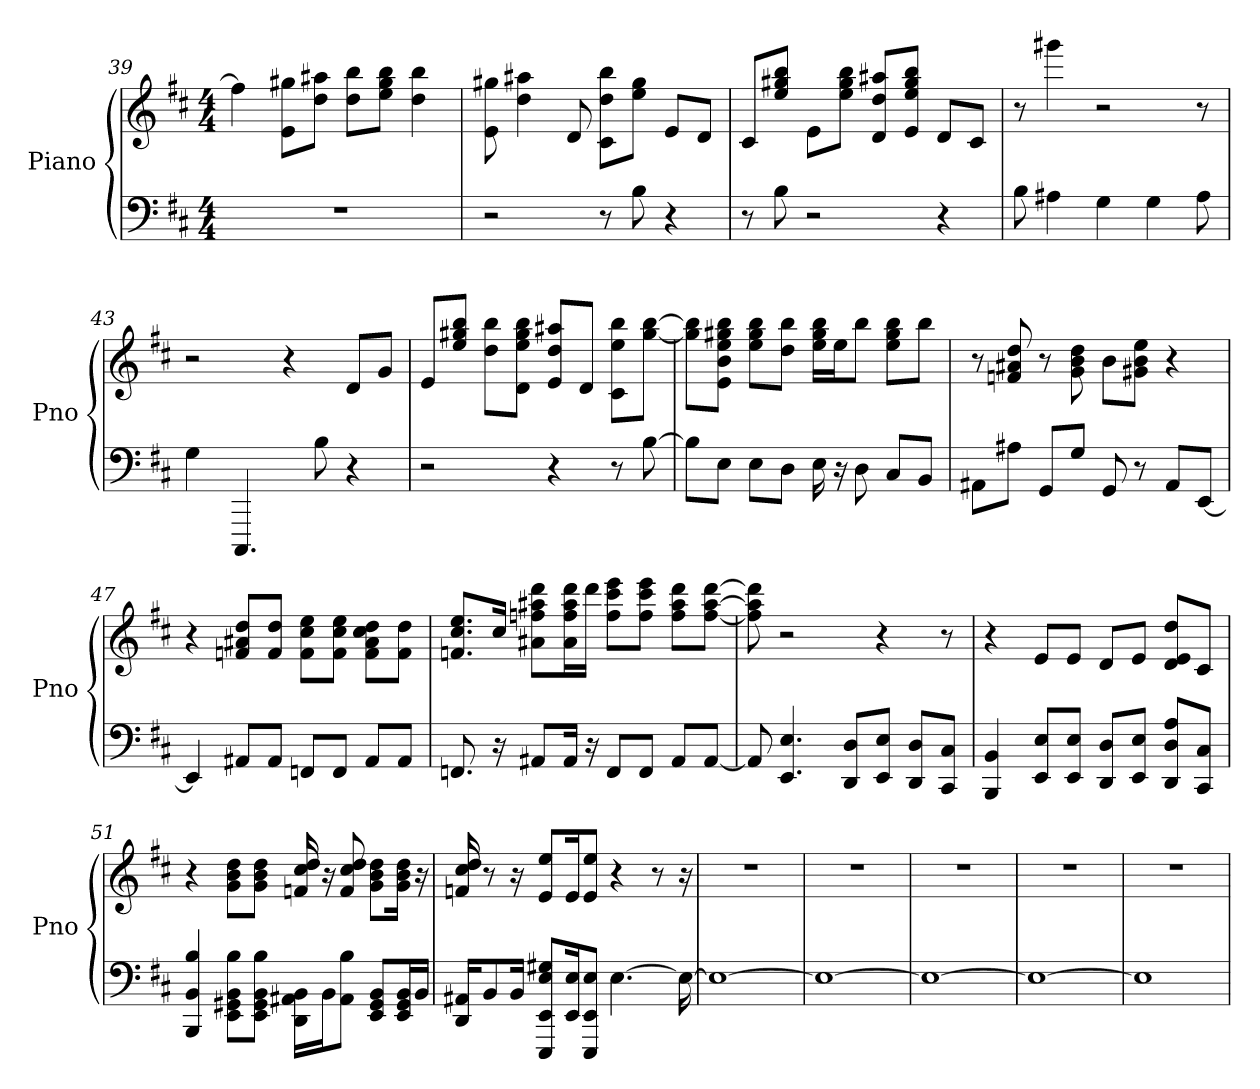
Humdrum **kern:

**kern	**kern
*part1	*part1
*staff2	*staff1
*I"Piano	*
*I'Pno	*
*clefF4	*clefG2
*k[f#c#]	*k[f#c#]
*D:	*D:
*M4/4	*M4/4
=39	=39
1r	4ff]
.	8gg#\ 8e\L
.	8aa#\ 8dd\J
.	8dd\ 8bb\L
.	8ee\ 8gg#\ 8bb\J
.	4bb 4dd
=40	=40
2r	8e 8gg#
.	4dd 4aa#
.	8d
8r	8dd\ 8c#\ 8bb\L
8B	8ee\ 8gg#\J
4r	8e/L
.	8d/J
=41	=41
8r	8c#/L
8B	8ee/ 8bb/ 8gg#/J
2r	8e\L
.	8ee\ 8bb\ 8gg#\J
.	8d/ 8aa#/ 8dd/L
.	8e/ 8gg#/ 8bb/ 8ee/J
4r	8d/L
.	8c#/J
=42	=42
8B	8r
4A#	4ggg#
4G	2r
4G	.
8A#	8r
=43	=43
4G	2r
4.CCC#	.
.	4r
8B	.
4r	8d/L
.	8g/J
=44	=44
2r	8e/L
.	8bb/ 8gg#/ 8ee/J
.	8dd\ 8bb\L
.	8bb\ 8gg#\ 8d\ 8ee\J
4r	8dd/ 8e/ 8aa#/L
.	8d/J
8r	8ee\ 8bb\ 8c#\L
[8B	[8bb\ [8gg#\J
=45	=45
8B\L]	8bb]\ 8gg#]\L
8E\J	8bb\ 8ee\ 8gg#\ 8b\ 8e\J
8E\L	8ee\ 8gg#\ 8bb\L
8D\J	8bb\ 8dd\J
16E	16ee\ 16gg#\ 16bb\LL
16r	16ee\J
8D	8bb\J
8C#/L	8ee\ 8gg#\ 8bb\L
8BB/J	8bb\J
=46	=46
8AA#\L	8r
8A#\J	8a# 8f 8dd
8GG/L	8r
8G/J	8b 8g 8dd
8GG	8b\L
8r	8b\ 8g#\ 8ee\J
8AA#/L	4r
[8EE/J	.
=47	=47
4EE]	4r
8AA#/L	8f/ 8a#/ 8dd/L
8AA#/J	8dd/ 8f/J
8FF/L	8ee\ 8cc#\ 8f\L
8FF/J	8ee\ 8f\ 8cc#\J
8AA#/L	8a#\ 8f\ 8dd\ 8cc#\L
8AA#/J	8f\ 8dd\J
=48	=48
8.FF	8.f/ 8.ee/ 8.cc#/L
16r	16cc#/Jk
8AA#/L	8a#\ 8ff\ 8aa#\ 8ddd\L
16AA#/Jk	16aa#\ 16ddd\ 16ff\ 16a#\L
16r	16ddd\JJ
8FF/L	8eee\ 8ccc#\ 8ff\L
8FF/J	8ccc#\ 8ff\ 8eee\J
8AA#/L	8ddd\ 8aa#\ 8ff\L
[8AA#/J	[8ff\ [8ddd\ [8aa#\J
=49	=49
8AA#]	8ff] 8ddd] 8aa#]
4.E 4.EE	2r
8D/ 8DD/L	.
8E/ 8EE/J	4r
8D/ 8DD/L	.
8C#/ 8CC#/J	8r
=50	=50
4BB 4BBB	4r
8EE/ 8E/L	8e/L
8E/ 8EE/J	8e/J
8DD/ 8D/L	8d/L
8E/ 8EE/J	8e/J
8DD/ 8D/ 8A/L	8e/ 8dd/ 8d/L
8C#/ 8CC#/J	8c#/J
=51	=51
4B 4BB 4BBB	4r
8B\ 8BB\ 8EE\ 8GG#\L	8g\ 8b\ 8dd\L
8GG#\ 8EE\ 8BB\ 8B\J	8b\ 8g\ 8dd\J
16BB\ 16DD\ 16AA#\LL	16dd 16f 16cc#
16BB\J	16r
8AA#\ 8B\J	8dd 8cc# 8f
8GG#/ 8EE/ 8BB/L	8dd\ 8g\ 8b\L
16EE/ 16BB/ 16GG#/L	16g\ 16dd\ 16b\Jk
16BB/JJ	16r
=52	=52
16DD/ 16AA#/KL	16dd 16cc# 16f
8BB/	8r
16BB/Jk	16r
8G#/ 8EEE/ 8E/ 8EE/L	8ee/ 8e/L
16E/ 16EE/K	16e/K
8EEE/ 8E/ 8EE/J	8ee/ 8e/J
[4.E	4r
.	8r
16E_	16r
=53	=53
1E_	1r
=54	=54
1E_	1r
=55	=55
1E_	1r
=56	=56
1E_	1r
=57	=57
1E]	1r
=	=
*-	*-
